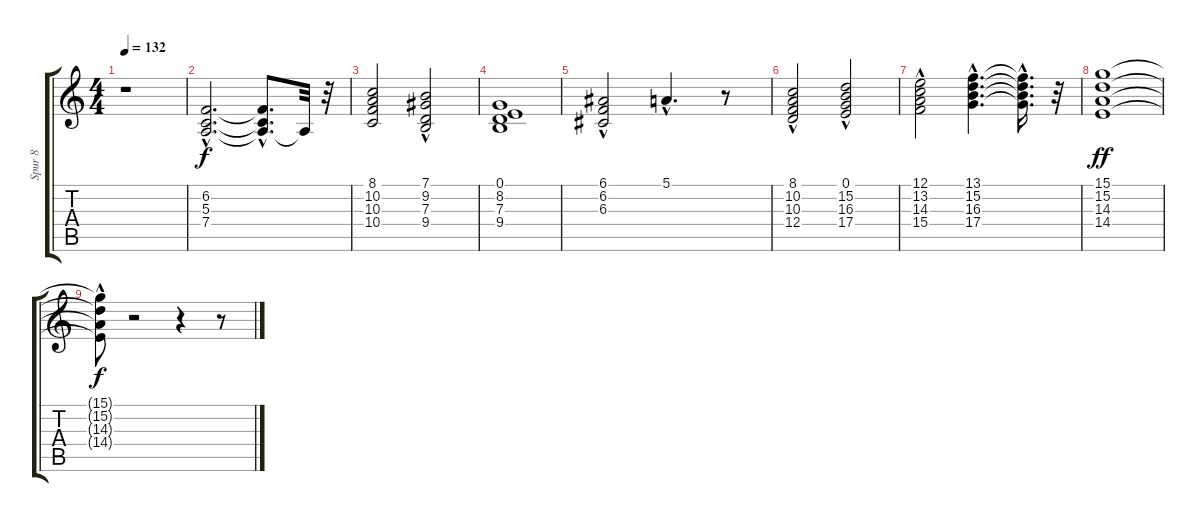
\track ("Spur 8" "Spur 8") {instrument choiraahs}
\staff {score tabs}
\tuning (E4 B3 G3 D3 A2 E2) {hide}
\ts (4 4)
\tempo 132
\clef g2
\ks c
r.1{dy f} |
(6.2{hac} 5.3{hac} 7.4{hac}).2{d} (6.2{hac t} 5.3{hac t} 7.4{hac t}).8{d} 7.4{t}.32 r.32 |
(8.1 10.2 10.3 10.4).2 (7.1 9.2 7.3{hac} 9.4).2 |
(0.1 8.2 7.3 9.4).1 |
(6.1 6.2{hac} 6.3{hac}).2 5.1{hac}.4{d} r.8 |
(8.1{hac} 10.2{hac} 10.3{hac} 12.4).2 (0.1 15.2 16.3{hac} 17.4{hac}).2 |
(12.1 13.2{hac} 14.3{hac} 15.4).2 (13.1{hac} 15.2{hac} 16.3{hac} 17.4{hac}).4{d} (13.1{t} 15.2{hac t} 16.3{t} 17.4{hac t}).16{d} r.32 |
(15.1 15.2 14.3 14.4).1{dy ff} |
(15.1{t} 15.2{t} 14.3{hac t} 14.4{t}).8{dy f} r.2 r.4 r.8
